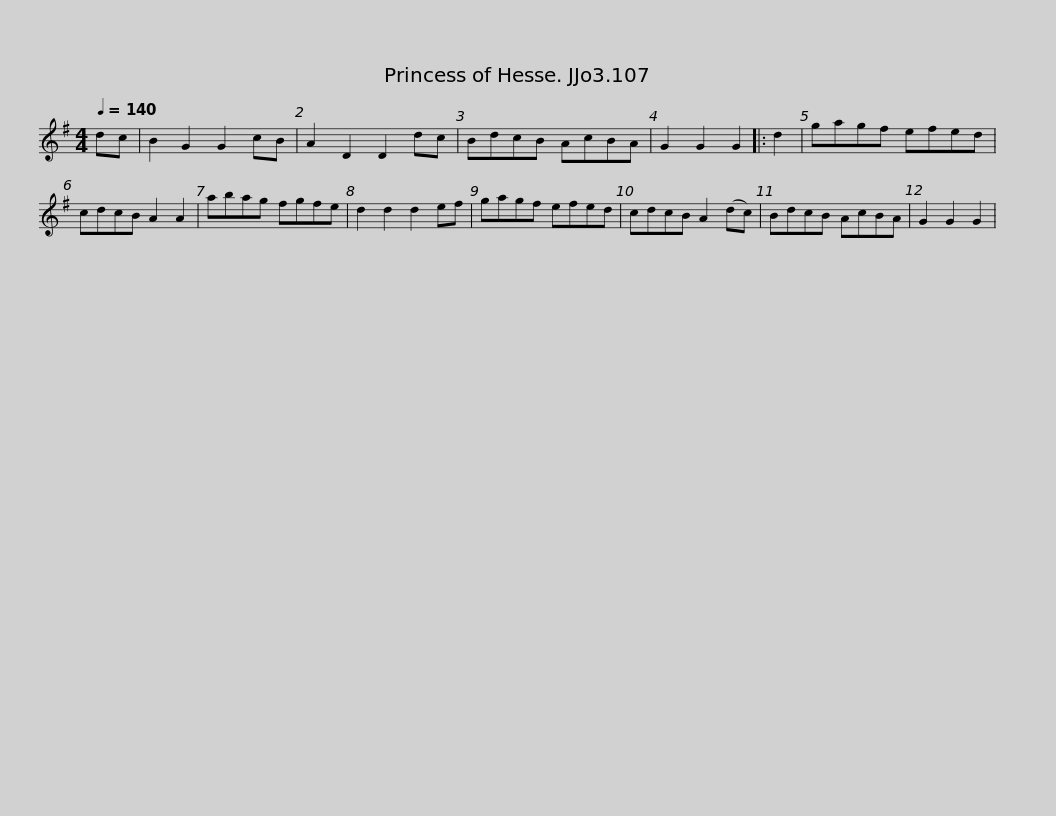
X:1
L:1/8
Q:1/4=140
M:4/4
I:linebreak $
K:G
V:1 treble
V:1
 dc | B2 G2 G2 cB | A2 D2 D2 dc | BdcB AcBA | G2 G2 G2 |: %5
 d2 | gagf efed | cdcB A2 A2 |$ abag fgfe | d2 d2 d2 ef | %10
 gagf efed | cdcB A2 (dc) | BdcB AcBA | G2 G2 G2 | %14
